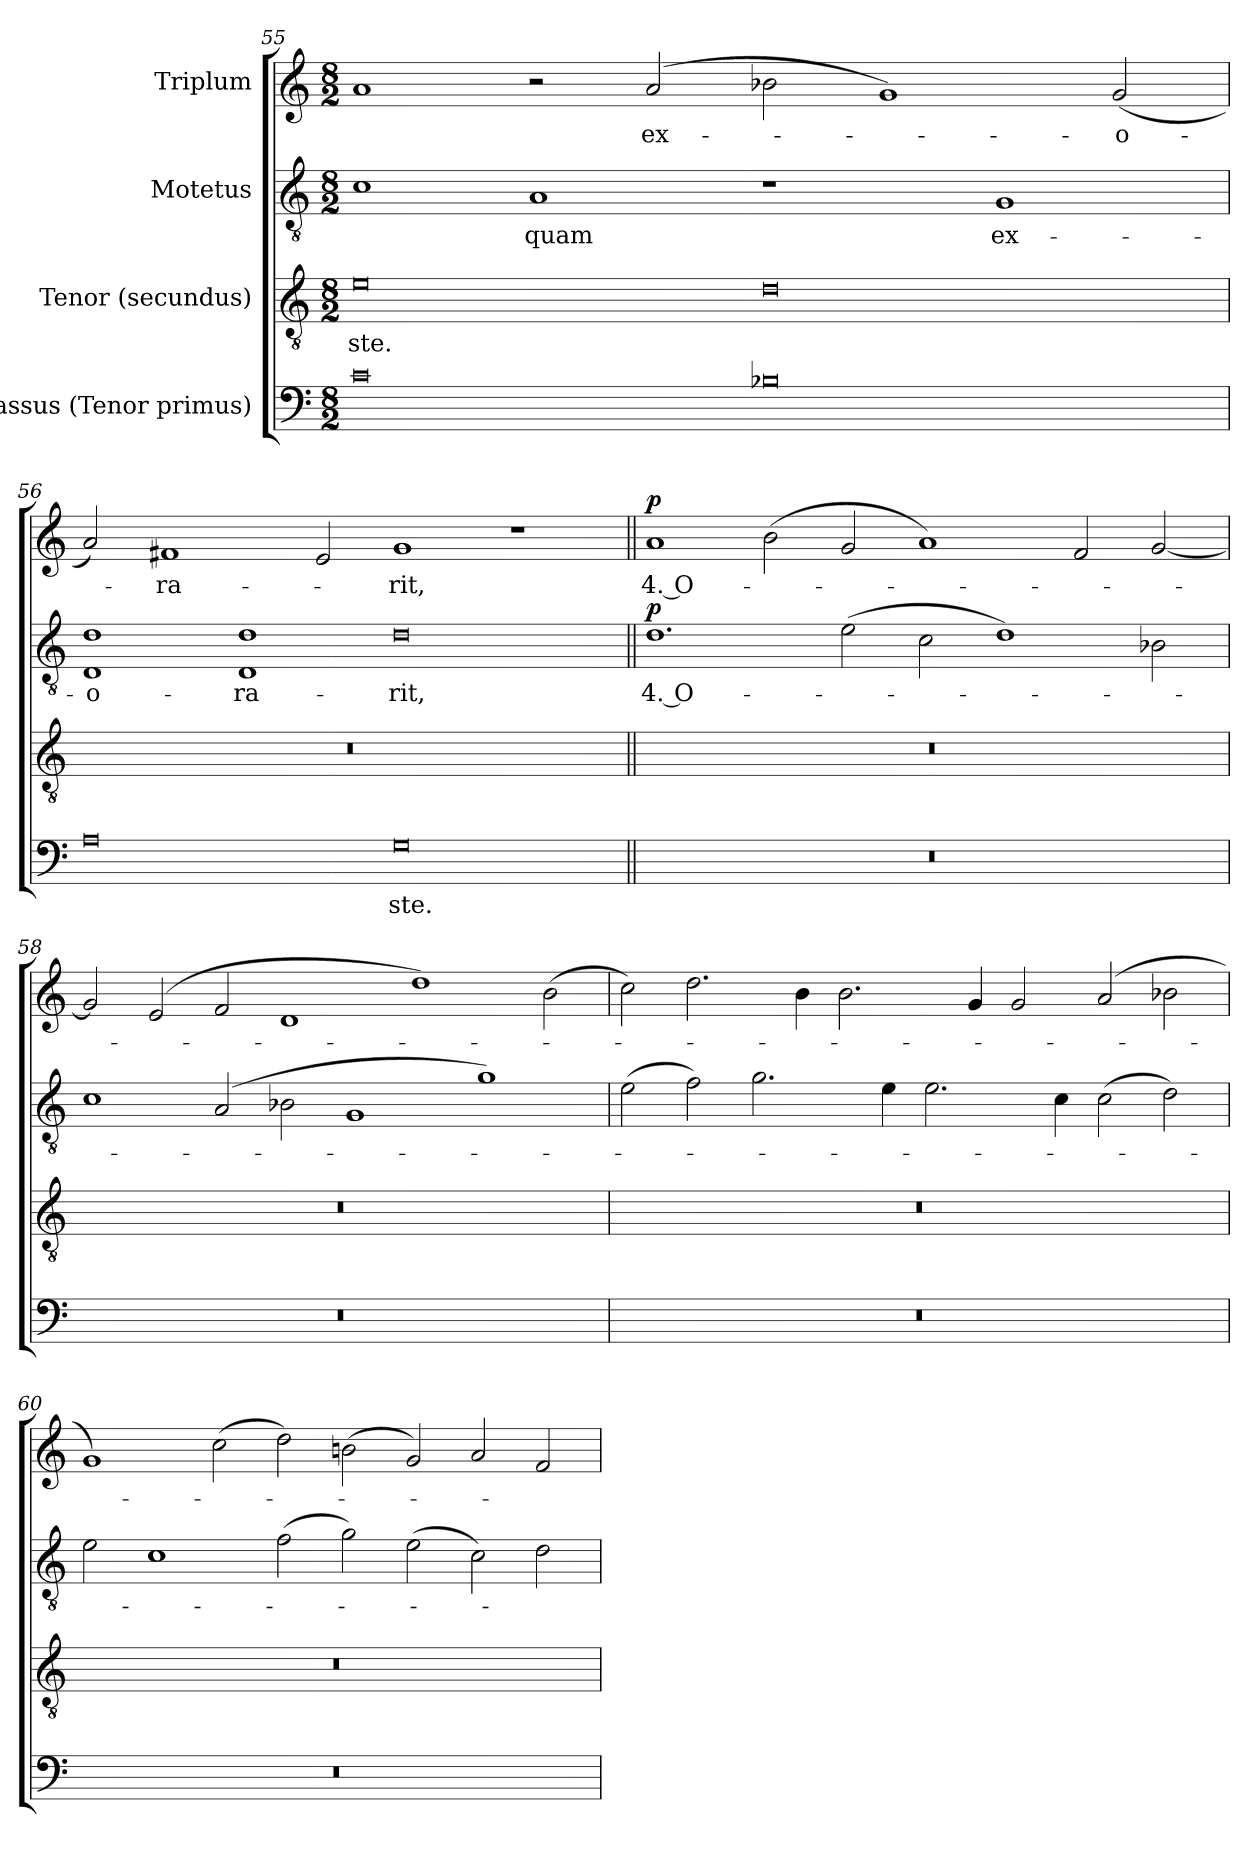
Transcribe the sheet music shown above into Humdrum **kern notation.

**kern	**text	**kern	**text	**kern	**text	**dynam	**kern	**text	**dynam
*part4	*part4	*part3	*part3	*part2	*part2	*part2	*part1	*part1	*part1
*staff4	*staff4	*staff3	*staff3	*staff2	*staff2	*staff2	*staff1	*staff1	*staff1
*I"Bassus (Tenor primus)	*	*I"Tenor (secundus)	*	*I"Motetus	*	*	*I"Triplum	*	*
*clefF4	*	*clefGv2	*	*clefGv2	*	*	*clefG2	*	*
*k[]	*	*k[]	*	*k[]	*	*	*k[]	*	*
*M8/2	*	*M8/2	*	*M8/2	*	*	*M8/2	*	*
=55	=55	=55	=55	=55	=55	=55	=55	=55	=55
!	!	!	!LO:LY:b	!	!	!	!	!	!
0c	.	0e	-ste.	1c	.	.	1a	.	.
!	!	!	!	!	!LO:LY:b	!	!	!	!
.	.	.	.	1A	-quam	.	2r	.	.
!	!	!	!	!	!	!	!	!LO:LY:b	!
.	.	.	.	.	.	.	(2a/	ex-	.
0B-X	.	0d	.	1r	.	.	2b-X\	.	.
.	.	.	.	.	.	.	1g)	.	.
!	!	!	!	!	!LO:LY:b	!	!	!	!
.	.	.	.	1G	ex-	.	.	.	.
!	!	!	!	!	!	!	!	!LO:LY:b	!
.	.	.	.	.	.	.	(2g/	-o-	.
=56	=56	=56	=56	=56	=56	=56	=56	=56	=56
!	!	!	!	!	!LO:LY:b	!	!	!	!
0A	.	00r	.	1D 1d	-o-	.	2a/)	.	.
!	!	!	!	!	!	!	!	!LO:LY:b	!
.	.	.	.	.	.	.	1f#X	-ra-	.
!	!	!	!	!	!LO:LY:b	!	!	!	!
.	.	.	.	1D 1d	-ra-	.	.	.	.
.	.	.	.	.	.	.	2e/	.	.
!	!LO:LY:b	!	!	!	!LO:LY:b	!	!	!LO:LY:b	!
0G	-ste.	.	.	0d	-rit,	.	1g	-rit,	.
.	.	.	.	.	.	.	1r	.	.
!!LO:LB:g=z
=57||	=57||	=57||	=57||	=57||	=57||	=57||	=57||	=57||	=57||
*	*	*	*	*	*	*	*MM360	*	*
!	!	!	!	!	!LO:LY:b	!LO:DY:b	!	!LO:LY:b	!LO:DY:b
00r	.	00r	.	1.d	4. O-	p	1a	4. O-	p
.	.	.	.	.	.	.	(2b\	.	.
.	.	.	.	(2e\	.	.	2g/	.	.
.	.	.	.	2c\	.	.	1a)	.	.
.	.	.	.	1d)	.	.	.	.	.
.	.	.	.	.	.	.	2f/	.	.
.	.	.	.	2B-X\	.	.	[2g/	.	.
=58	=58	=58	=58	=58	=58	=58	=58	=58	=58
00r	.	00r	.	1c	.	.	2g/]	.	.
.	.	.	.	.	.	.	(2e/	.	.
.	.	.	.	(2A/	.	.	2f/	.	.
.	.	.	.	2B-X\	.	.	1d	.	.
.	.	.	.	1G	.	.	.	.	.
.	.	.	.	.	.	.	1dd)	.	.
.	.	.	.	1g)	.	.	.	.	.
.	.	.	.	.	.	.	(2b\	.	.
=59	=59	=59	=59	=59	=59	=59	=59	=59	=59
00r	.	00r	.	(2e\	.	.	2cc\)	.	.
.	.	.	.	2f\)	.	.	2.dd\	.	.
.	.	.	.	2.g\	.	.	.	.	.
.	.	.	.	.	.	.	4b\	.	.
.	.	.	.	.	.	.	2.b\	.	.
.	.	.	.	4e\	.	.	.	.	.
.	.	.	.	2.e\	.	.	.	.	.
.	.	.	.	.	.	.	4g/	.	.
.	.	.	.	.	.	.	2g/	.	.
.	.	.	.	4c\	.	.	.	.	.
.	.	.	.	(2c\	.	.	(2a/	.	.
.	.	.	.	2d\)	.	.	2b-X\	.	.
=60	=60	=60	=60	=60	=60	=60	=60	=60	=60
00r	.	00r	.	2e\	.	.	1g)	.	.
.	.	.	.	1c	.	.	.	.	.
.	.	.	.	.	.	.	(2cc\	.	.
.	.	.	.	(2f\	.	.	2dd\)	.	.
.	.	.	.	2g\)	.	.	(2bn\	.	.
.	.	.	.	(2e\	.	.	2g/)	.	.
.	.	.	.	2c\)	.	.	2a/	.	.
.	.	.	.	2d\	.	.	2f/	.	.
=	=	=	=	=	=	=	=	=	=
*-	*-	*-	*-	*-	*-	*-	*-	*-	*-
